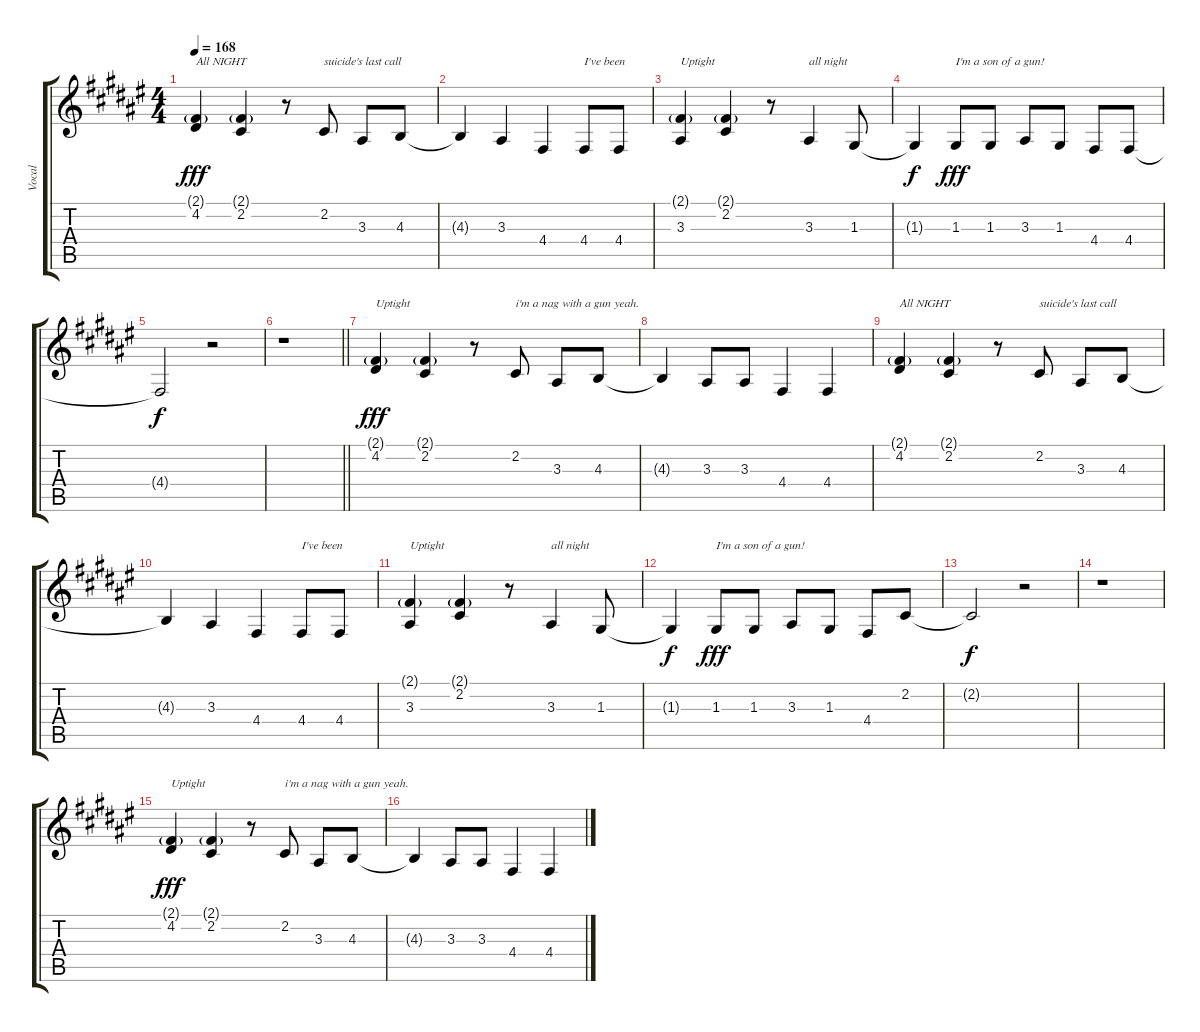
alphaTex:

\track ("Vocal" "Vocal") {instrument tenorsax}
\staff {score tabs}
\tuning (E4 B3 G3 D3 A2 E2) {hide}
\ts (4 4)
\tempo 168
\clef g2
\ks f#
(2.1{g} 4.2).4{txt "All NIGHT" dy fff} (2.1{g} 2.2).4 r.8 2.2.8{txt "suicide's last call"} 3.3.8 4.3.8 |
4.3{t}.4 3.3.4 4.4.4 4.4.8{txt "I've been"} 4.4.8 |
(2.1{g} 3.3).4{txt "Uptight"} (2.1{g} 2.2).4 r.8 3.3.4{txt "all night"} 1.3.8 |
1.3{t}.4{dy f} 1.3.8{txt "I'm a son of a gun!" dy fff} 1.3.8 3.3.8 1.3.8 4.4.8 4.4.8 |
4.4{t}.2{dy f} r.2 |
\barLineRight lightlight
r.1 |
(2.1{g} 4.2).4{txt "Uptight" dy fff} (2.1{g} 2.2).4 r.8 2.2.8{txt "i'm a nag with a gun yeah."} 3.3.8 4.3.8 |
4.3{t}.4 3.3.8 3.3.8 4.4.4 4.4.4 |
(2.1{g} 4.2).4{txt "All NIGHT"} (2.1{g} 2.2).4 r.8 2.2.8{txt "suicide's last call"} 3.3.8 4.3.8 |
4.3{t}.4 3.3.4 4.4.4 4.4.8{txt "I've been"} 4.4.8 |
(2.1{g} 3.3).4{txt "Uptight"} (2.1{g} 2.2).4 r.8 3.3.4{txt "all night"} 1.3.8 |
1.3{t}.4{dy f} 1.3.8{txt "I'm a son of a gun!" dy fff} 1.3.8 3.3.8 1.3.8 4.4.8 2.2.8 |
2.2{t}.2{dy f} r.2 |
r.1 |
(2.1{g} 4.2).4{txt "Uptight" dy fff} (2.1{g} 2.2).4 r.8 2.2.8{txt "i'm a nag with a gun yeah."} 3.3.8 4.3.8 |
4.3{t}.4 3.3.8 3.3.8 4.4.4 4.4.4
